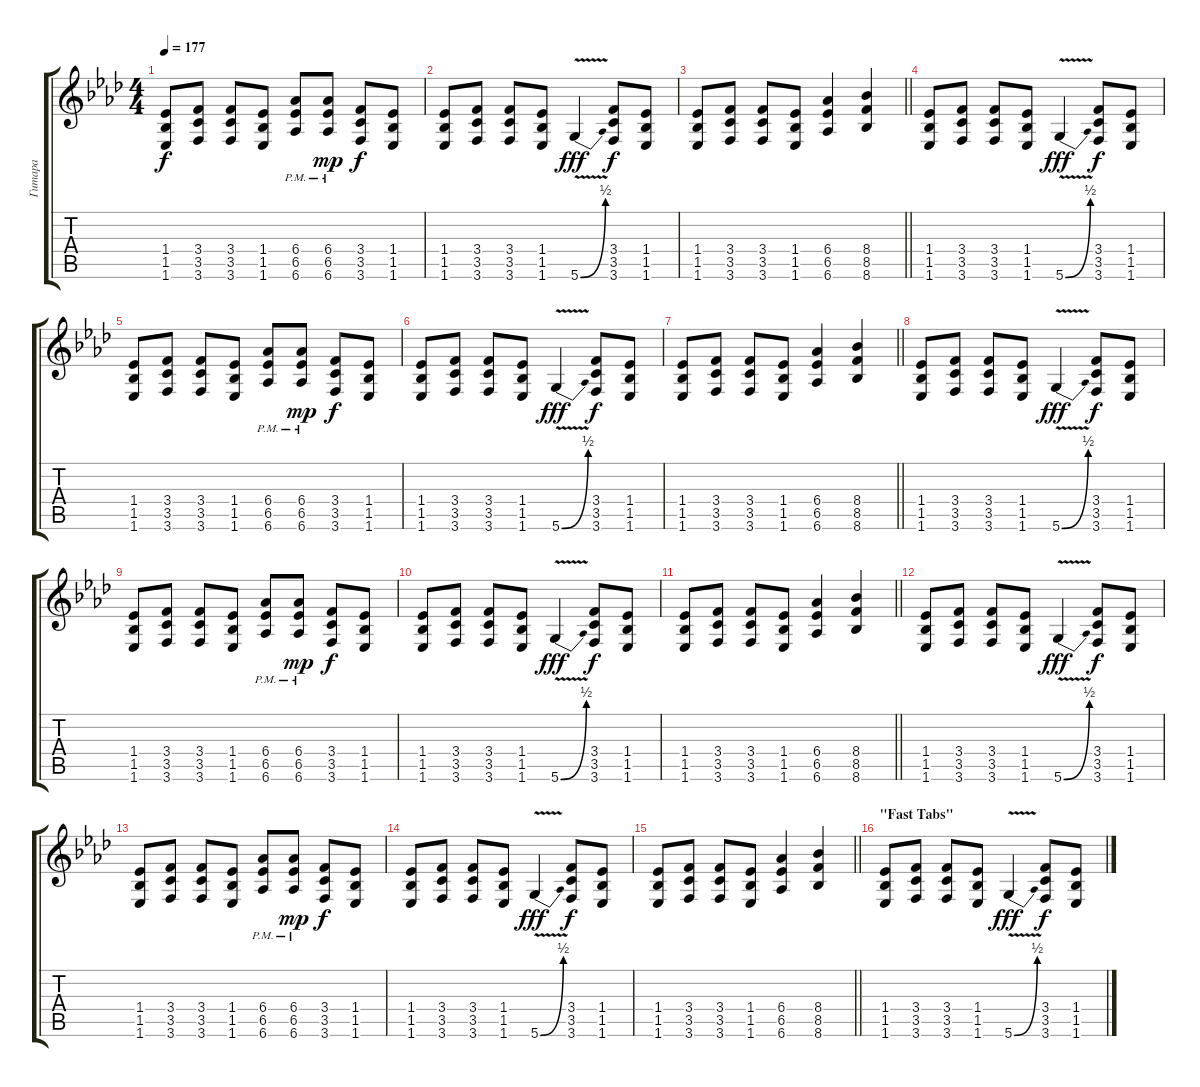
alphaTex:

\track ("Гитара" "Гитара") {instrument distortionguitar}
\staff {score tabs}
\tuning (E4 B3 G3 D3 A2 D2) {hide}
\ts (4 4)
\tempo 177
\clef g2
\ks fminor
(1.4 1.5 1.6).8{dy f} (3.4 3.5 3.6).8 (3.4 3.5 3.6).8 (1.4 1.5 1.6).8 (6.4 6.5 6.6{pm}).8 (6.4{pm} 6.5{pm} 6.6{pm}).8{dy mp} (3.4 3.5 3.6).8{dy f} (1.4 1.5 1.6).8 |
(1.4 1.5 1.6).8 (3.4 3.5 3.6).8 (3.4 3.5 3.6).8 (1.4 1.5 1.6).8 5.6{be (bend 0 0 60 2) v}.4{dy fff} (3.4 3.5 3.6).8{dy f} (1.4 1.5 1.6).8 |
\barLineRight lightlight
(1.4 1.5 1.6).8 (3.4 3.5 3.6).8 (3.4 3.5 3.6).8 (1.4 1.5 1.6).8 (6.4 6.5 6.6).4 (8.4 8.5 8.6).4 |
(1.4 1.5 1.6).8 (3.4 3.5 3.6).8 (3.4 3.5 3.6).8 (1.4 1.5 1.6).8 5.6{be (bend 0 0 60 2) v}.4{dy fff} (3.4 3.5 3.6).8{dy f} (1.4 1.5 1.6).8 |
(1.4 1.5 1.6).8 (3.4 3.5 3.6).8 (3.4 3.5 3.6).8 (1.4 1.5 1.6).8 (6.4 6.5 6.6{pm}).8 (6.4{pm} 6.5{pm} 6.6{pm}).8{dy mp} (3.4 3.5 3.6).8{dy f} (1.4 1.5 1.6).8 |
(1.4 1.5 1.6).8 (3.4 3.5 3.6).8 (3.4 3.5 3.6).8 (1.4 1.5 1.6).8 5.6{be (bend 0 0 60 2) v}.4{dy fff} (3.4 3.5 3.6).8{dy f} (1.4 1.5 1.6).8 |
\barLineRight lightlight
(1.4 1.5 1.6).8 (3.4 3.5 3.6).8 (3.4 3.5 3.6).8 (1.4 1.5 1.6).8 (6.4 6.5 6.6).4 (8.4 8.5 8.6).4 |
(1.4 1.5 1.6).8 (3.4 3.5 3.6).8 (3.4 3.5 3.6).8 (1.4 1.5 1.6).8 5.6{be (bend 0 0 60 2) v}.4{dy fff} (3.4 3.5 3.6).8{dy f} (1.4 1.5 1.6).8 |
(1.4 1.5 1.6).8 (3.4 3.5 3.6).8 (3.4 3.5 3.6).8 (1.4 1.5 1.6).8 (6.4 6.5 6.6{pm}).8 (6.4{pm} 6.5{pm} 6.6{pm}).8{dy mp} (3.4 3.5 3.6).8{dy f} (1.4 1.5 1.6).8 |
(1.4 1.5 1.6).8 (3.4 3.5 3.6).8 (3.4 3.5 3.6).8 (1.4 1.5 1.6).8 5.6{be (bend 0 0 60 2) v}.4{dy fff} (3.4 3.5 3.6).8{dy f} (1.4 1.5 1.6).8 |
\barLineRight lightlight
(1.4 1.5 1.6).8 (3.4 3.5 3.6).8 (3.4 3.5 3.6).8 (1.4 1.5 1.6).8 (6.4 6.5 6.6).4 (8.4 8.5 8.6).4 |
(1.4 1.5 1.6).8 (3.4 3.5 3.6).8 (3.4 3.5 3.6).8 (1.4 1.5 1.6).8 5.6{be (bend 0 0 60 2) v}.4{dy fff} (3.4 3.5 3.6).8{dy f} (1.4 1.5 1.6).8 |
(1.4 1.5 1.6).8 (3.4 3.5 3.6).8 (3.4 3.5 3.6).8 (1.4 1.5 1.6).8 (6.4 6.5 6.6{pm}).8 (6.4{pm} 6.5{pm} 6.6{pm}).8{dy mp} (3.4 3.5 3.6).8{dy f} (1.4 1.5 1.6).8 |
(1.4 1.5 1.6).8 (3.4 3.5 3.6).8 (3.4 3.5 3.6).8 (1.4 1.5 1.6).8 5.6{be (bend 0 0 60 2) v}.4{dy fff} (3.4 3.5 3.6).8{dy f} (1.4 1.5 1.6).8 |
\barLineRight lightlight
(1.4 1.5 1.6).8 (3.4 3.5 3.6).8 (3.4 3.5 3.6).8 (1.4 1.5 1.6).8 (6.4 6.5 6.6).4 (8.4 8.5 8.6).4 |
\section ("" "\"Fast Tabs\"")
(1.4 1.5 1.6).8 (3.4 3.5 3.6).8 (3.4 3.5 3.6).8 (1.4 1.5 1.6).8 5.6{be (bend 0 0 60 2) v}.4{dy fff} (3.4 3.5 3.6).8{dy f} (1.4 1.5 1.6).8
